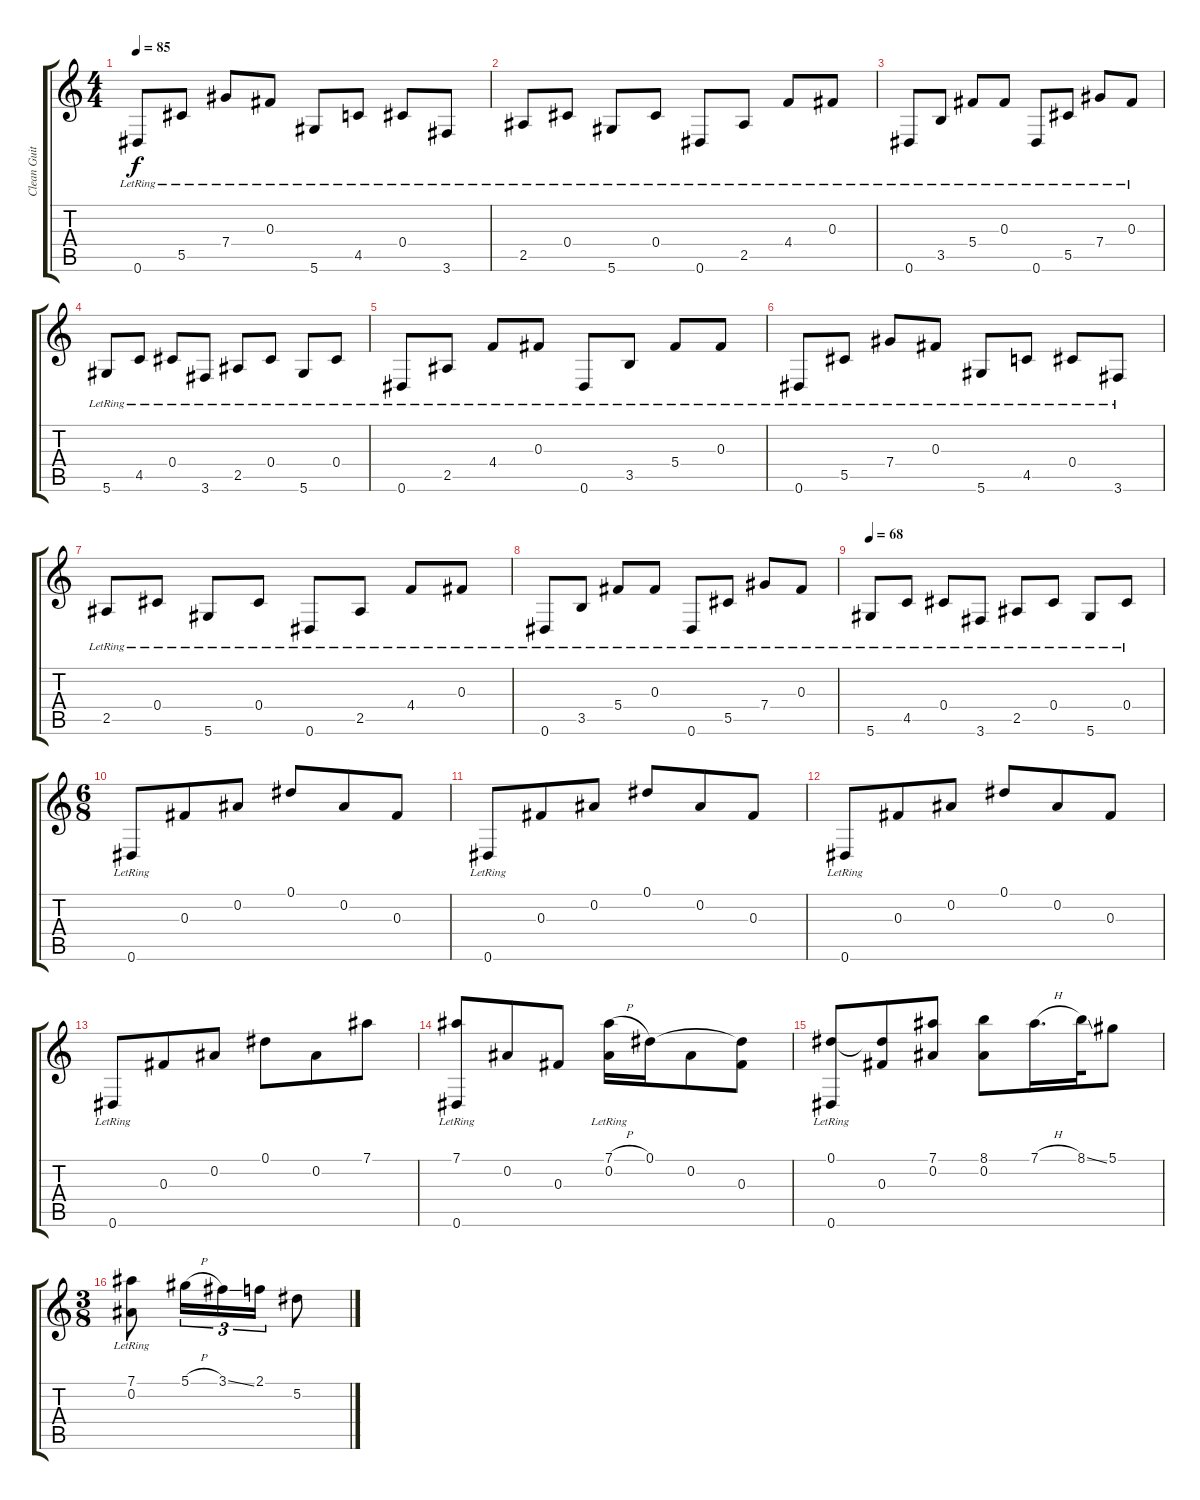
\track ("Clean Guitar ( Kirk )" "Clean Guit") {instrument acousticguitarsteel}
\staff {score tabs}
\tuning (Eb4 Bb3 Gb3 Db3 Ab2 Eb2) {hide}
\ts (4 4)
\tempo 85
\clef g2
\ks c
0.6{lr}.8{dy f} 5.5{lr}.8 7.4{lr}.8 0.3{lr}.8 5.6{lr}.8 4.5{lr}.8 0.4{lr}.8 3.6{lr}.8 |
2.5{lr}.8 0.4{lr}.8 5.6{lr}.8 0.4{lr}.8 0.6{lr}.8 2.5{lr}.8 4.4{lr}.8 0.3{lr}.8 |
0.6{lr}.8 3.5{lr}.8 5.4{lr}.8 0.3{lr}.8 0.6{lr}.8 5.5{lr}.8 7.4{lr}.8 0.3{lr}.8 |
5.6{lr}.8 4.5{lr}.8 0.4{lr}.8 3.6{lr}.8 2.5{lr}.8 0.4{lr}.8 5.6{lr}.8 0.4{lr}.8 |
0.6{lr}.8 2.5{lr}.8 4.4{lr}.8 0.3{lr}.8 0.6{lr}.8 3.5{lr}.8 5.4{lr}.8 0.3{lr}.8 |
0.6{lr}.8 5.5{lr}.8 7.4{lr}.8 0.3{lr}.8 5.6{lr}.8 4.5{lr}.8 0.4{lr}.8 3.6{lr}.8 |
2.5{lr}.8 0.4{lr}.8 5.6{lr}.8 0.4{lr}.8 0.6{lr}.8 2.5{lr}.8 4.4{lr}.8 0.3{lr}.8 |
0.6{lr}.8 3.5{lr}.8 5.4{lr}.8 0.3{lr}.8 0.6{lr}.8 5.5{lr}.8 7.4{lr}.8 0.3{lr}.8 |
\tempo 68
5.6{lr}.8 4.5{lr}.8 0.4{lr}.8 3.6{lr}.8 2.5{lr}.8 0.4{lr}.8 5.6{lr}.8 0.4{lr}.8 |
\ts (6 8)
0.6{lr}.8 0.3.8 0.2.8 0.1.8 0.2.8 0.3.8 |
0.6{lr}.8 0.3.8 0.2.8 0.1.8 0.2.8 0.3.8 |
0.6{lr}.8 0.3.8 0.2.8 0.1.8 0.2.8 0.3.8 |
0.6{lr}.8 0.3.8 0.2.8 0.1.8 0.2.8 7.1.8 |
(7.1 0.6{lr}).8 0.2.8 0.3.8 (7.1{h} 0.2{lr}).16 0.1.16 0.2.8 (0.1{t} 0.3).8 |
(0.1 0.6{lr}).8 (0.1{t} 0.3).8 (7.1 0.2).8 (8.1 0.2).8 7.1{h}.16{d} 8.1{ss}.32 5.1.8 |
\ts (3 8)
(7.1 0.2{lr}).8 5.1{h}.16{tu (3 2)} 3.1{ss}.16{tu (3 2)} 2.1.16{tu (3 2)} 5.2.8
